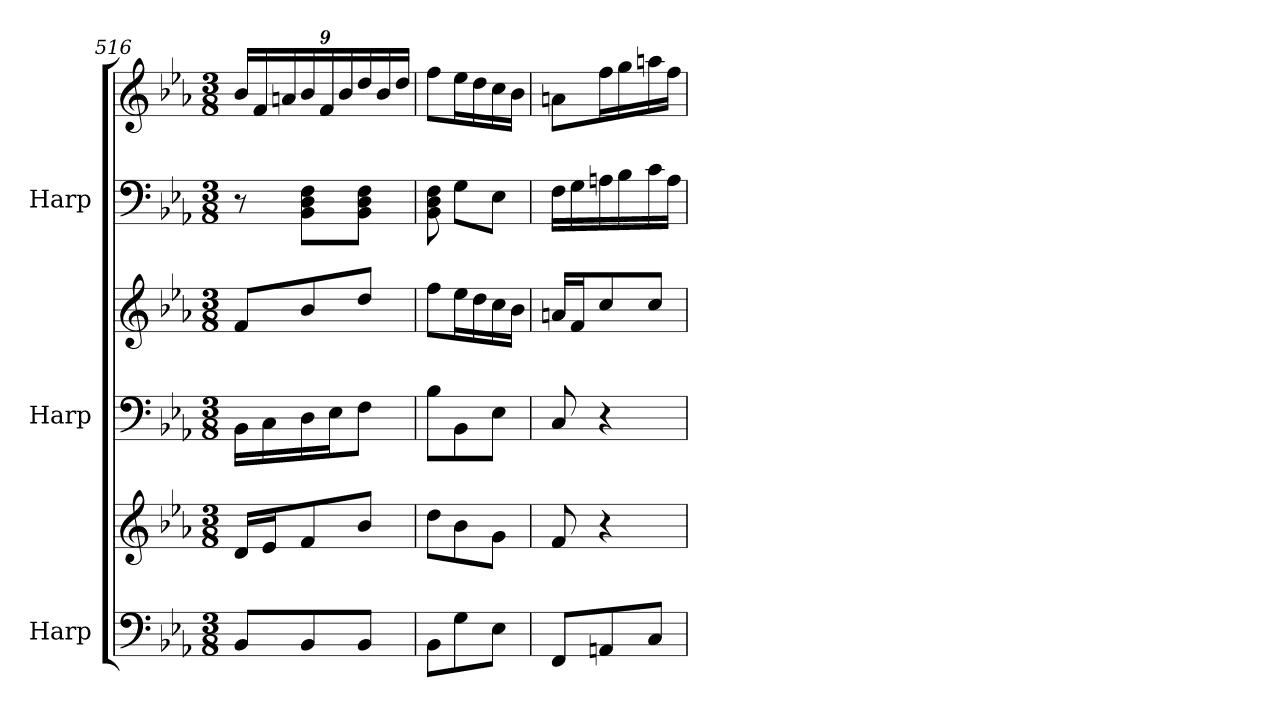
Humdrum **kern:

**kern	**kern	**kern	**kern	**kern	**kern
*part3	*part3	*part2	*part2	*part1	*part1
*staff6	*staff5	*staff4	*staff3	*staff2	*staff1
*I"Harp	*	*I"Harp	*	*I"Harp	*
*I'Hp	*	*I'Hp	*	*I'Hp	*
*clefF4	*clefG2	*clefF4	*clefG2	*clefF4	*clefG2
*k[b-e-a-]	*k[b-e-a-]	*k[b-e-a-]	*k[b-e-a-]	*k[b-e-a-]	*k[b-e-a-]
*M3/8	*M3/8	*M3/8	*M3/8	*M3/8	*M3/8
*	*	*	*	*	*Xbrackettup
=516	=516	=516	=516	=516	=516
8BB-/L	16d/LL	16BB-\LL	8f/L	8r	24b-/LL
.	.	.	.	.	24f/
.	16e-/J	16C\	.	.	.
.	.	.	.	.	24an/
8BB-/	8f/	16D\	8b-/	8BB-\ 8D\ 8F\L	24b-/
.	.	.	.	.	24f/
.	.	16E-\J	.	.	.
.	.	.	.	.	24b-/
8BB-/J	8b-/J	8F\J	8dd/J	8BB-\ 8D\ 8F\J	24dd/
.	.	.	.	.	24b-/
.	.	.	.	.	24dd/JJ
=517	=517	=517	=517	=517	=517
8BB-\L	8dd\L	8B-\L	8ff\L	8BB-\ 8D\ 8F\	8ff\L
8G\	8b-\	8BB-\	16ee-\L	8G\L	16ee-\L
.	.	.	16dd\	.	16dd\
8E-\J	8g\J	8E-\J	16cc\	8E-\J	16cc\
.	.	.	16b-\JJ	.	16b-\JJ
=518	=518	=518	=518	=518	=518
8FF/L	8f/	8C/	16an/LL	16F\LL	8an\L
.	.	.	16f/J	16G\	.
8AAn/	4r	4r	8cc/	16An\	16ff\L
.	.	.	.	16B-\	16gg\
8C/J	.	.	8cc/J	16c\	16aan\
.	.	.	.	16A\JJ	16ff\JJ
=	=	=	=	=	=
*-	*-	*-	*-	*-	*-
